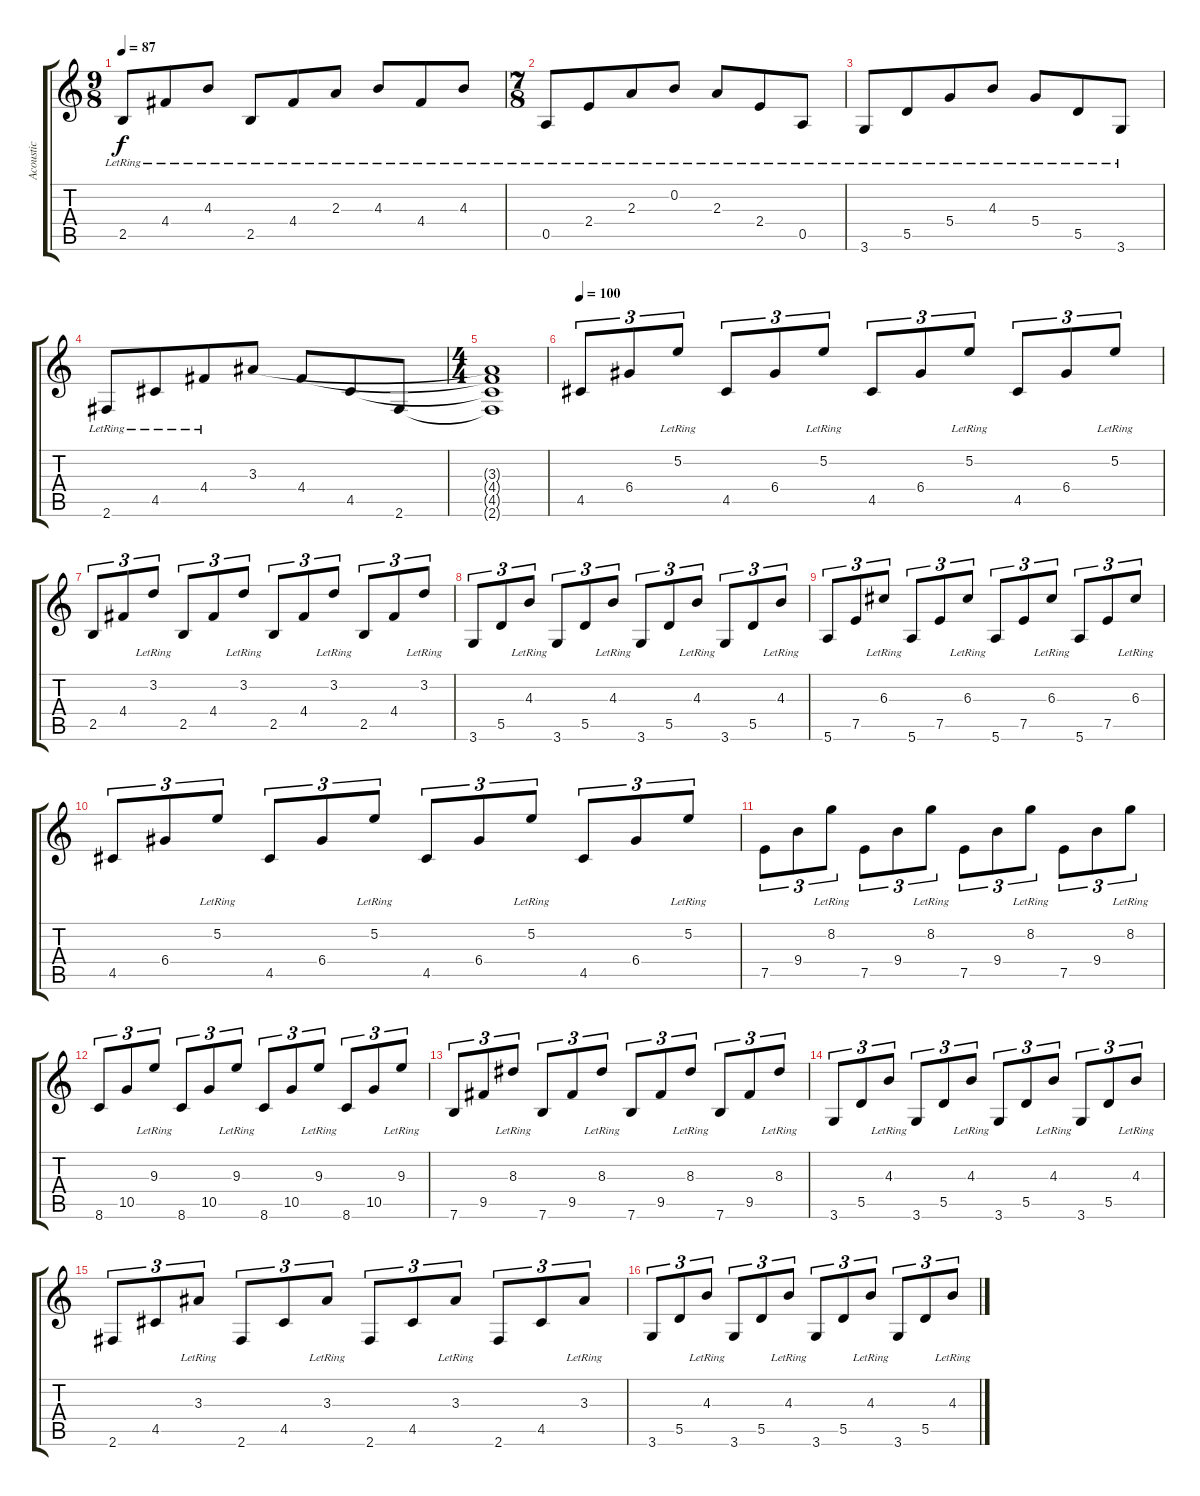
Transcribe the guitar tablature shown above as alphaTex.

\track ("Acoustic" "Acoustic") {instrument acousticguitarsteel}
\staff {score tabs}
\tuning (E4 B3 G3 D3 A2 E2) {hide}
\ts (9 8)
\tempo 87
\clef g2
\ks c
2.5{lr}.8{dy f} 4.4{lr}.8 4.3{lr}.8 2.5{lr}.8 4.4{lr}.8 2.3{lr}.8 4.3{lr}.8 4.4{lr}.8 4.3{lr}.8 |
\ts (7 8)
0.5{lr}.8 2.4{lr}.8 2.3{lr}.8 0.2{lr}.8 2.3{lr}.8 2.4{lr}.8 0.5{lr}.8 |
3.6{lr}.8 5.5{lr}.8 5.4{lr}.8 4.3{lr}.8 5.4{lr}.8 5.5{lr}.8 3.6{lr}.8 |
2.6{lr}.8 4.5{lr}.8 4.4{lr}.8 3.3.8 4.4.8 4.5.8 2.6.8 |
\ts (4 4)
(3.3{t} 4.4{t} 4.5{t} 2.6{t}).1 |
\tempo 100
4.5.8{tu (3 2) volume 8} 6.4.8{tu (3 2)} 5.2{lr}.8{tu (3 2) volume 16} 4.5.8{tu (3 2) volume 8} 6.4.8{tu (3 2)} 5.2{lr}.8{tu (3 2) volume 10} 4.5.8{tu (3 2) volume 8} 6.4.8{tu (3 2)} 5.2{lr}.8{tu (3 2)} 4.5.8{tu (3 2)} 6.4.8{tu (3 2)} 5.2{lr}.8{tu (3 2) volume 3} |
2.5.8{tu (3 2) volume 8} 4.4.8{tu (3 2)} 3.2{lr}.8{tu (3 2) volume 16} 2.5.8{tu (3 2) volume 8} 4.4.8{tu (3 2)} 3.2{lr}.8{tu (3 2) volume 10} 2.5.8{tu (3 2) volume 8} 4.4.8{tu (3 2)} 3.2{lr}.8{tu (3 2)} 2.5.8{tu (3 2)} 4.4.8{tu (3 2)} 3.2{lr}.8{tu (3 2) volume 3} |
3.6.8{tu (3 2) volume 8} 5.5.8{tu (3 2)} 4.3{lr}.8{tu (3 2) volume 16} 3.6.8{tu (3 2) volume 8} 5.5.8{tu (3 2)} 4.3{lr}.8{tu (3 2) volume 10} 3.6.8{tu (3 2) volume 8} 5.5.8{tu (3 2)} 4.3{lr}.8{tu (3 2)} 3.6.8{tu (3 2)} 5.5.8{tu (3 2)} 4.3{lr}.8{tu (3 2) volume 3} |
5.6.8{tu (3 2) volume 8} 7.5.8{tu (3 2)} 6.3{lr}.8{tu (3 2) volume 16} 5.6.8{tu (3 2) volume 8} 7.5.8{tu (3 2)} 6.3{lr}.8{tu (3 2) volume 10} 5.6.8{tu (3 2) volume 8} 7.5.8{tu (3 2)} 6.3{lr}.8{tu (3 2)} 5.6.8{tu (3 2)} 7.5.8{tu (3 2)} 6.3{lr}.8{tu (3 2) volume 3} |
4.5.8{tu (3 2) volume 8} 6.4.8{tu (3 2)} 5.2{lr}.8{tu (3 2) volume 16} 4.5.8{tu (3 2) volume 8} 6.4.8{tu (3 2)} 5.2{lr}.8{tu (3 2) volume 10} 4.5.8{tu (3 2) volume 8} 6.4.8{tu (3 2)} 5.2{lr}.8{tu (3 2)} 4.5.8{tu (3 2)} 6.4.8{tu (3 2)} 5.2{lr}.8{tu (3 2) volume 3} |
7.5.8{tu (3 2) volume 8} 9.4.8{tu (3 2)} 8.2{lr}.8{tu (3 2) volume 16} 7.5.8{tu (3 2) volume 8} 9.4.8{tu (3 2)} 8.2{lr}.8{tu (3 2) volume 10} 7.5.8{tu (3 2) volume 8} 9.4.8{tu (3 2)} 8.2{lr}.8{tu (3 2)} 7.5.8{tu (3 2)} 9.4.8{tu (3 2)} 8.2{lr}.8{tu (3 2) volume 3} |
8.6.8{tu (3 2) volume 8} 10.5.8{tu (3 2)} 9.3{lr}.8{tu (3 2) volume 16} 8.6.8{tu (3 2) volume 8} 10.5.8{tu (3 2)} 9.3{lr}.8{tu (3 2) volume 10} 8.6.8{tu (3 2) volume 8} 10.5.8{tu (3 2)} 9.3{lr}.8{tu (3 2)} 8.6.8{tu (3 2)} 10.5.8{tu (3 2)} 9.3{lr}.8{tu (3 2) volume 3} |
7.6.8{tu (3 2) volume 8} 9.5.8{tu (3 2)} 8.3{lr}.8{tu (3 2) volume 16} 7.6.8{tu (3 2) volume 8} 9.5.8{tu (3 2)} 8.3{lr}.8{tu (3 2) volume 10} 7.6.8{tu (3 2) volume 8} 9.5.8{tu (3 2)} 8.3{lr}.8{tu (3 2)} 7.6.8{tu (3 2)} 9.5.8{tu (3 2)} 8.3{lr}.8{tu (3 2) volume 3} |
3.6.8{tu (3 2) volume 8} 5.5.8{tu (3 2)} 4.3{lr}.8{tu (3 2) volume 16} 3.6.8{tu (3 2) volume 8} 5.5.8{tu (3 2)} 4.3{lr}.8{tu (3 2) volume 10} 3.6.8{tu (3 2) volume 8} 5.5.8{tu (3 2)} 4.3{lr}.8{tu (3 2)} 3.6.8{tu (3 2)} 5.5.8{tu (3 2)} 4.3{lr}.8{tu (3 2) volume 3} |
2.6.8{tu (3 2) volume 8} 4.5.8{tu (3 2)} 3.3{lr}.8{tu (3 2) volume 16} 2.6.8{tu (3 2) volume 8} 4.5.8{tu (3 2)} 3.3{lr}.8{tu (3 2) volume 10} 2.6.8{tu (3 2) volume 8} 4.5.8{tu (3 2)} 3.3{lr}.8{tu (3 2)} 2.6.8{tu (3 2)} 4.5.8{tu (3 2)} 3.3{lr}.8{tu (3 2) volume 3} |
3.6.8{tu (3 2) volume 8} 5.5.8{tu (3 2)} 4.3{lr}.8{tu (3 2) volume 16} 3.6.8{tu (3 2) volume 8} 5.5.8{tu (3 2)} 4.3{lr}.8{tu (3 2) volume 10} 3.6.8{tu (3 2) volume 8} 5.5.8{tu (3 2)} 4.3{lr}.8{tu (3 2)} 3.6.8{tu (3 2)} 5.5.8{tu (3 2)} 4.3{lr}.8{tu (3 2) volume 3}
